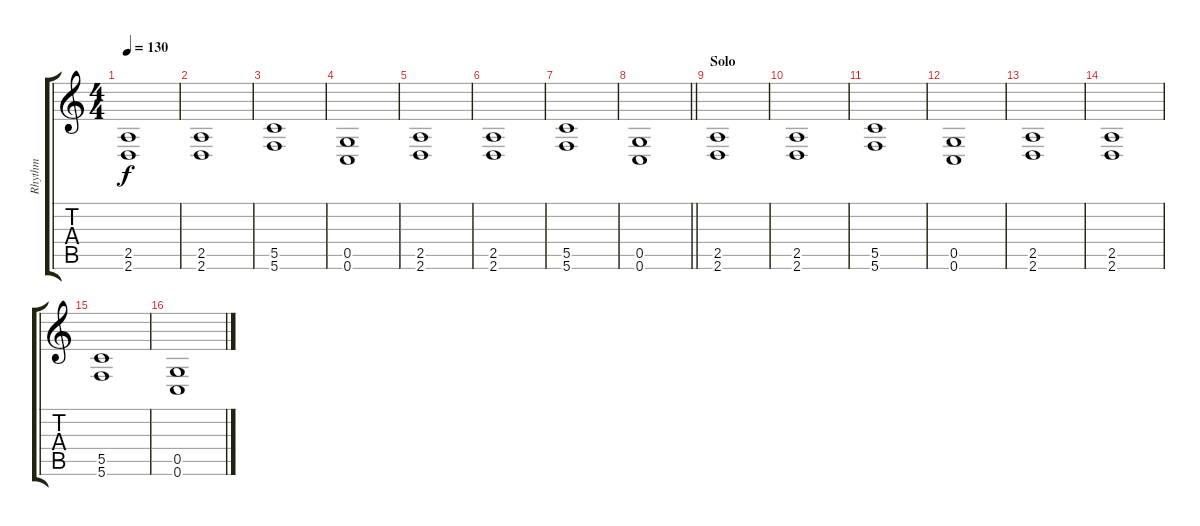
\track ("Rhythm" "Rhythm") {instrument overdrivenguitar}
\staff {score tabs}
\tuning (D4 A3 F3 C3 G2 C2) {hide}
\ts (4 4)
\tempo 130
\clef g2
\ks c
(2.5 2.6).1{dy f} |
(2.5 2.6).1 |
(5.5 5.6).1 |
(0.5 0.6).1 |
(2.5 2.6).1 |
(2.5 2.6).1 |
(5.5 5.6).1 |
\barLineRight lightlight
(0.5 0.6).1 |
\section ("" "Solo")
(2.5 2.6).1 |
(2.5 2.6).1 |
(5.5 5.6).1 |
(0.5 0.6).1 |
(2.5 2.6).1 |
(2.5 2.6).1 |
(5.5 5.6).1 |
(0.5 0.6).1
